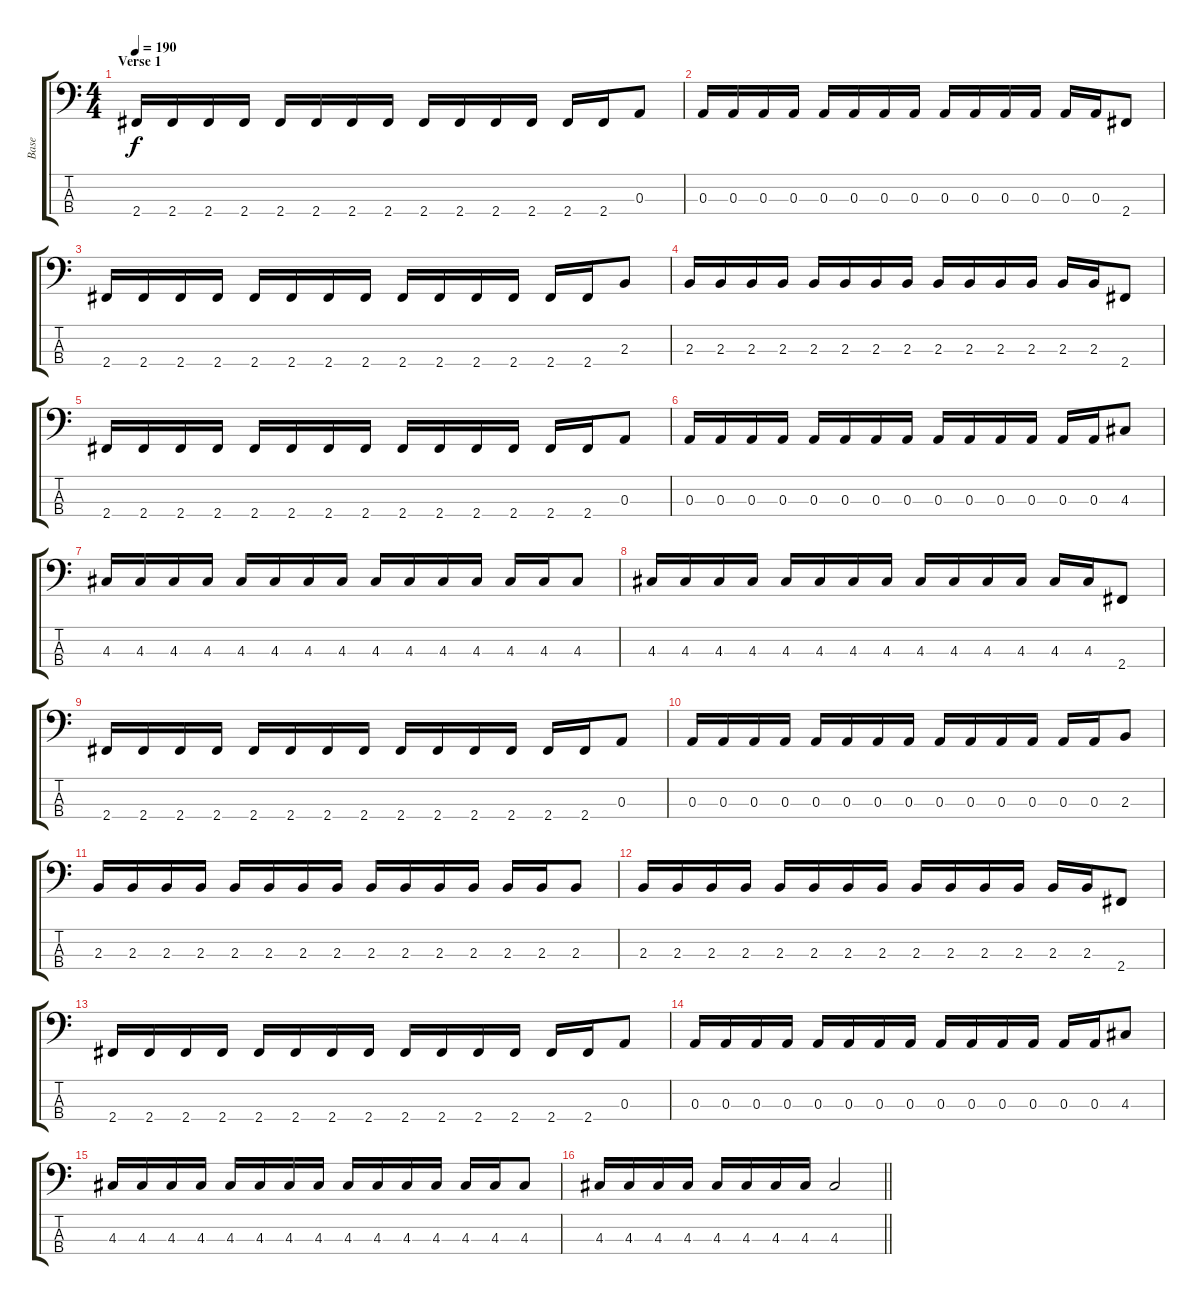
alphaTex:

\track ("Base" "Base") {instrument electricbassfinger}
\staff {score tabs}
\tuning (G2 D2 A1 E1) {hide}
\ts (4 4)
\section ("" "Verse 1")
\tempo 190
\clef f4
\ks c
2.4.16{dy f} 2.4.16 2.4.16 2.4.16 2.4.16 2.4.16 2.4.16 2.4.16 2.4.16 2.4.16 2.4.16 2.4.16 2.4.16 2.4.16 0.3.8 |
0.3.16 0.3.16 0.3.16 0.3.16 0.3.16 0.3.16 0.3.16 0.3.16 0.3.16 0.3.16 0.3.16 0.3.16 0.3.16 0.3.16 2.4.8 |
2.4.16 2.4.16 2.4.16 2.4.16 2.4.16 2.4.16 2.4.16 2.4.16 2.4.16 2.4.16 2.4.16 2.4.16 2.4.16 2.4.16 2.3.8 |
2.3.16 2.3.16 2.3.16 2.3.16 2.3.16 2.3.16 2.3.16 2.3.16 2.3.16 2.3.16 2.3.16 2.3.16 2.3.16 2.3.16 2.4.8 |
2.4.16 2.4.16 2.4.16 2.4.16 2.4.16 2.4.16 2.4.16 2.4.16 2.4.16 2.4.16 2.4.16 2.4.16 2.4.16 2.4.16 0.3.8 |
0.3.16 0.3.16 0.3.16 0.3.16 0.3.16 0.3.16 0.3.16 0.3.16 0.3.16 0.3.16 0.3.16 0.3.16 0.3.16 0.3.16 4.3.8 |
4.3.16 4.3.16 4.3.16 4.3.16 4.3.16 4.3.16 4.3.16 4.3.16 4.3.16 4.3.16 4.3.16 4.3.16 4.3.16 4.3.16 4.3.8 |
4.3.16 4.3.16 4.3.16 4.3.16 4.3.16 4.3.16 4.3.16 4.3.16 4.3.16 4.3.16 4.3.16 4.3.16 4.3.16 4.3.16 2.4.8 |
2.4.16 2.4.16 2.4.16 2.4.16 2.4.16 2.4.16 2.4.16 2.4.16 2.4.16 2.4.16 2.4.16 2.4.16 2.4.16 2.4.16 0.3.8 |
0.3.16 0.3.16 0.3.16 0.3.16 0.3.16 0.3.16 0.3.16 0.3.16 0.3.16 0.3.16 0.3.16 0.3.16 0.3.16 0.3.16 2.3.8 |
2.3.16 2.3.16 2.3.16 2.3.16 2.3.16 2.3.16 2.3.16 2.3.16 2.3.16 2.3.16 2.3.16 2.3.16 2.3.16 2.3.16 2.3.8 |
2.3.16 2.3.16 2.3.16 2.3.16 2.3.16 2.3.16 2.3.16 2.3.16 2.3.16 2.3.16 2.3.16 2.3.16 2.3.16 2.3.16 2.4.8 |
2.4.16 2.4.16 2.4.16 2.4.16 2.4.16 2.4.16 2.4.16 2.4.16 2.4.16 2.4.16 2.4.16 2.4.16 2.4.16 2.4.16 0.3.8 |
0.3.16 0.3.16 0.3.16 0.3.16 0.3.16 0.3.16 0.3.16 0.3.16 0.3.16 0.3.16 0.3.16 0.3.16 0.3.16 0.3.16 4.3.8 |
4.3.16 4.3.16 4.3.16 4.3.16 4.3.16 4.3.16 4.3.16 4.3.16 4.3.16 4.3.16 4.3.16 4.3.16 4.3.16 4.3.16 4.3.8 |
\barLineRight lightlight
4.3.16 4.3.16 4.3.16 4.3.16 4.3.16 4.3.16 4.3.16 4.3.16 4.3.2
